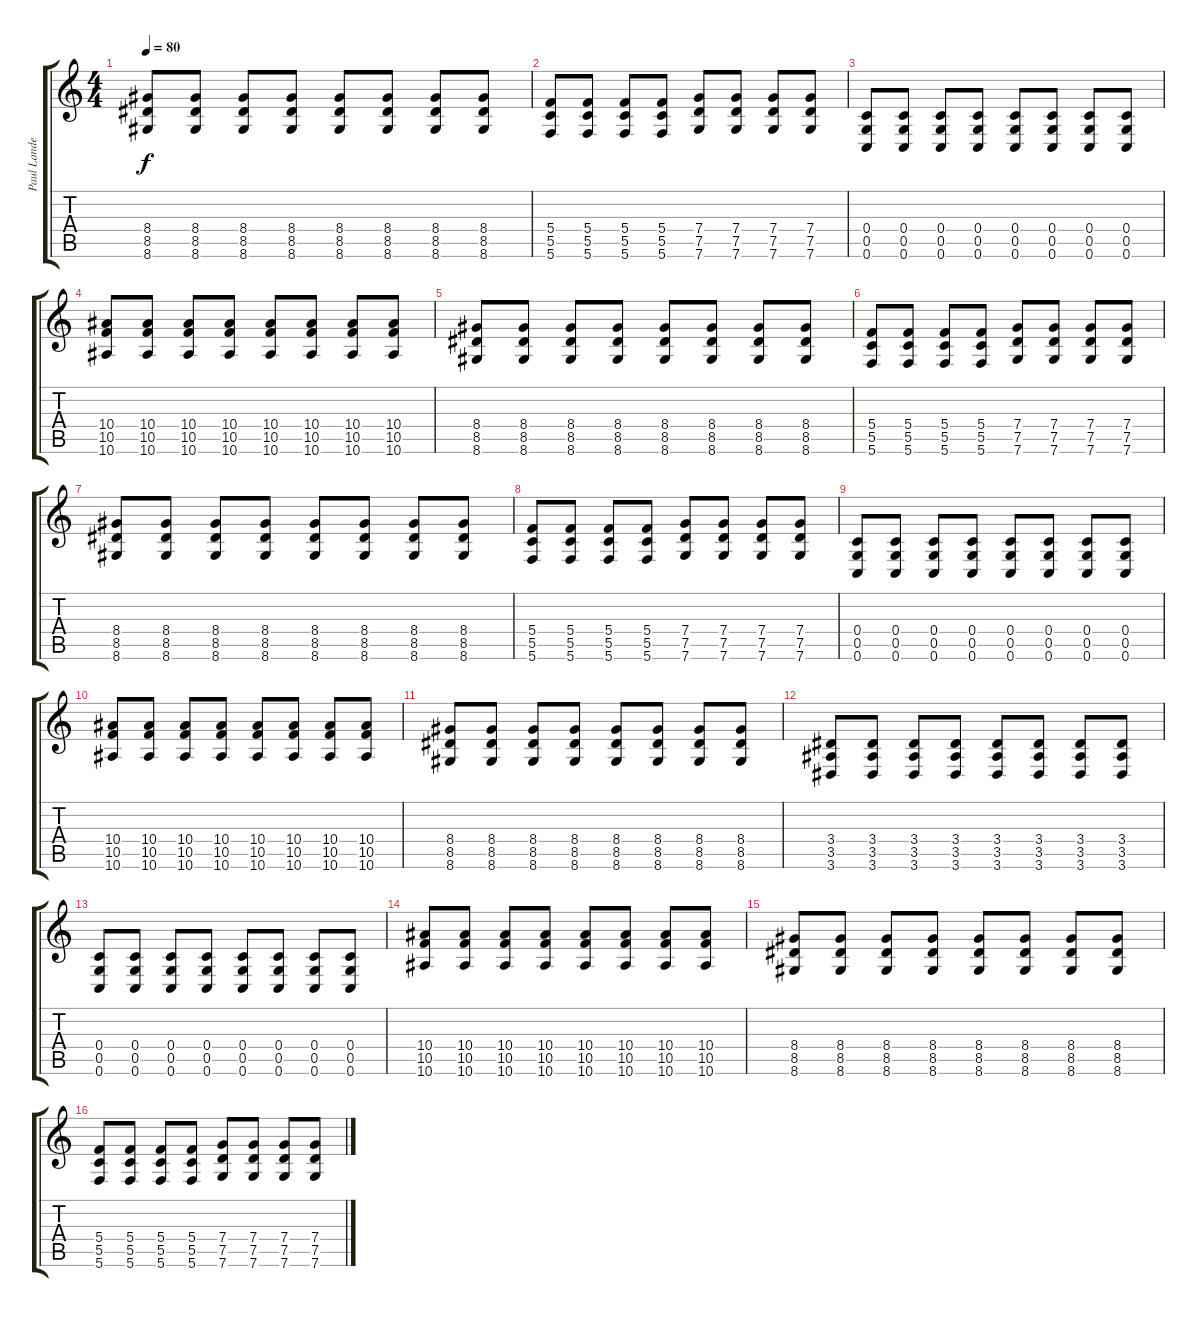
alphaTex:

\track ("Paul Landers // Rhythm" "Paul Lande") {instrument distortionguitar}
\staff {score tabs}
\tuning (D4 A3 F3 C3 G2 C2) {hide}
\ts (4 4)
\tempo 80
\clef g2
\ks c
(8.4 8.5 8.6).8{dy f} (8.4 8.5 8.6).8 (8.4 8.5 8.6).8 (8.4 8.5 8.6).8 (8.4 8.5 8.6).8 (8.4 8.5 8.6).8 (8.4 8.5 8.6).8 (8.4 8.5 8.6).8 |
(5.4 5.5 5.6).8 (5.4 5.5 5.6).8 (5.4 5.5 5.6).8 (5.4 5.5 5.6).8 (7.4 7.5 7.6).8 (7.4 7.5 7.6).8 (7.4 7.5 7.6).8 (7.4 7.5 7.6).8 |
(0.4 0.5 0.6).8 (0.4 0.5 0.6).8 (0.4 0.5 0.6).8 (0.4 0.5 0.6).8 (0.4 0.5 0.6).8 (0.4 0.5 0.6).8 (0.4 0.5 0.6).8 (0.4 0.5 0.6).8 |
(10.4 10.5 10.6).8 (10.4 10.5 10.6).8 (10.4 10.5 10.6).8 (10.4 10.5 10.6).8 (10.4 10.5 10.6).8 (10.4 10.5 10.6).8 (10.4 10.5 10.6).8 (10.4 10.5 10.6).8 |
(8.4 8.5 8.6).8 (8.4 8.5 8.6).8 (8.4 8.5 8.6).8 (8.4 8.5 8.6).8 (8.4 8.5 8.6).8 (8.4 8.5 8.6).8 (8.4 8.5 8.6).8 (8.4 8.5 8.6).8 |
(5.4 5.5 5.6).8 (5.4 5.5 5.6).8 (5.4 5.5 5.6).8 (5.4 5.5 5.6).8 (7.4 7.5 7.6).8 (7.4 7.5 7.6).8 (7.4 7.5 7.6).8 (7.4 7.5 7.6).8 |
(8.4 8.5 8.6).8 (8.4 8.5 8.6).8 (8.4 8.5 8.6).8 (8.4 8.5 8.6).8 (8.4 8.5 8.6).8 (8.4 8.5 8.6).8 (8.4 8.5 8.6).8 (8.4 8.5 8.6).8 |
(5.4 5.5 5.6).8 (5.4 5.5 5.6).8 (5.4 5.5 5.6).8 (5.4 5.5 5.6).8 (7.4 7.5 7.6).8 (7.4 7.5 7.6).8 (7.4 7.5 7.6).8 (7.4 7.5 7.6).8 |
(0.4 0.5 0.6).8 (0.4 0.5 0.6).8 (0.4 0.5 0.6).8 (0.4 0.5 0.6).8 (0.4 0.5 0.6).8 (0.4 0.5 0.6).8 (0.4 0.5 0.6).8 (0.4 0.5 0.6).8 |
(10.4 10.5 10.6).8 (10.4 10.5 10.6).8 (10.4 10.5 10.6).8 (10.4 10.5 10.6).8 (10.4 10.5 10.6).8 (10.4 10.5 10.6).8 (10.4 10.5 10.6).8 (10.4 10.5 10.6).8 |
(8.4 8.5 8.6).8 (8.4 8.5 8.6).8 (8.4 8.5 8.6).8 (8.4 8.5 8.6).8 (8.4 8.5 8.6).8 (8.4 8.5 8.6).8 (8.4 8.5 8.6).8 (8.4 8.5 8.6).8 |
(3.4 3.5 3.6).8 (3.4 3.5 3.6).8 (3.4 3.5 3.6).8 (3.4 3.5 3.6).8 (3.4 3.5 3.6).8 (3.4 3.5 3.6).8 (3.4 3.5 3.6).8 (3.4 3.5 3.6).8 |
(0.4 0.5 0.6).8 (0.4 0.5 0.6).8 (0.4 0.5 0.6).8 (0.4 0.5 0.6).8 (0.4 0.5 0.6).8 (0.4 0.5 0.6).8 (0.4 0.5 0.6).8 (0.4 0.5 0.6).8 |
(10.4 10.5 10.6).8 (10.4 10.5 10.6).8 (10.4 10.5 10.6).8 (10.4 10.5 10.6).8 (10.4 10.5 10.6).8 (10.4 10.5 10.6).8 (10.4 10.5 10.6).8 (10.4 10.5 10.6).8 |
(8.4 8.5 8.6).8 (8.4 8.5 8.6).8 (8.4 8.5 8.6).8 (8.4 8.5 8.6).8 (8.4 8.5 8.6).8 (8.4 8.5 8.6).8 (8.4 8.5 8.6).8 (8.4 8.5 8.6).8 |
(5.4 5.5 5.6).8 (5.4 5.5 5.6).8 (5.4 5.5 5.6).8 (5.4 5.5 5.6).8 (7.4 7.5 7.6).8 (7.4 7.5 7.6).8 (7.4 7.5 7.6).8 (7.4 7.5 7.6).8
